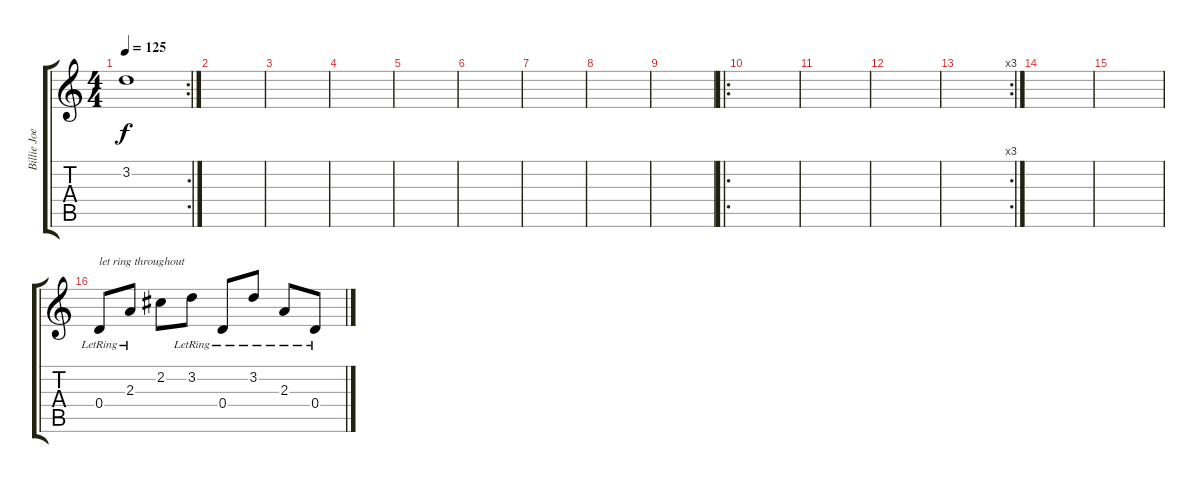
\track ("Billie Joe Clean" "Billie Joe") {instrument electricguitarclean}
\staff {score tabs}
\tuning (E4 B3 G3 D3 A2 D2) {hide}
\rc 2
\ts (4 4)
\tempo 125
\clef g2
\ks c
3.2.1{dy f} |
|
|
|
|
|
|
|
|
\ro
|
|
|
\rc 3
|
|
|
0.4{lr}.8{txt "let ring throughout"} 2.3{lr}.8 2.2.8 3.2{lr}.8 0.4{lr}.8 3.2{lr}.8 2.3{lr}.8 0.4{lr}.8
